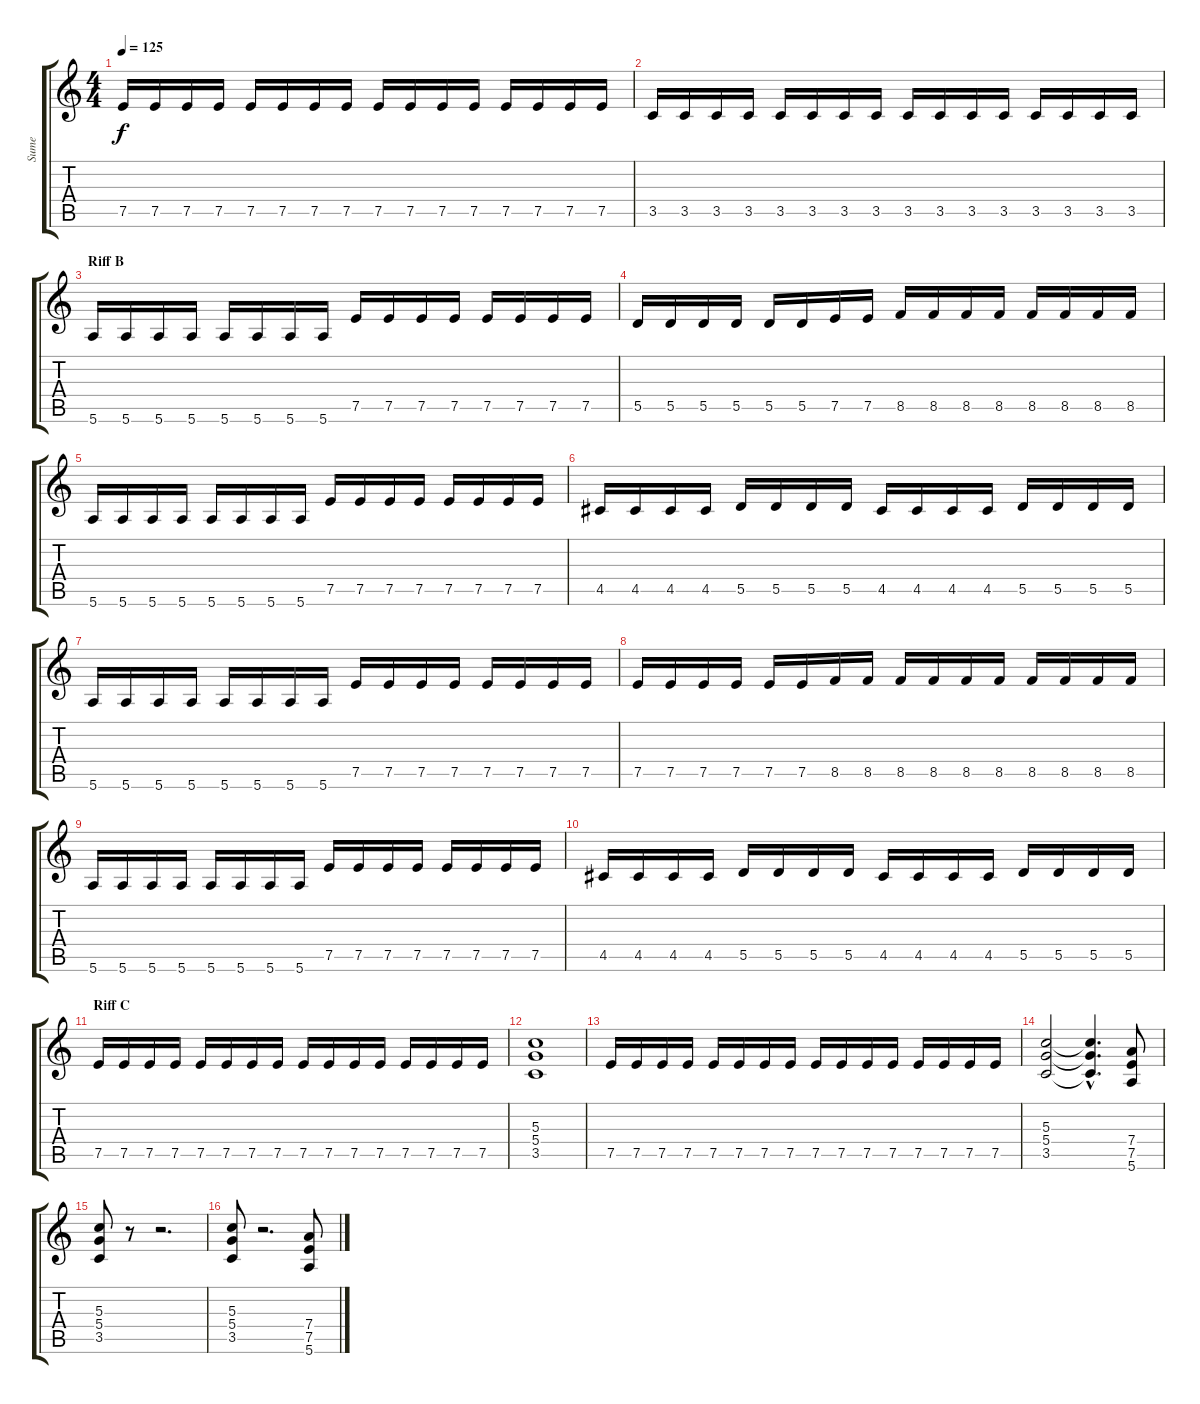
\track ("Sume" "Sume") {instrument distortionguitar}
\staff {score tabs}
\tuning (E4 B3 G3 D3 A2 E2) {hide}
\ts (4 4)
\tempo 125
\clef g2
\ks c
7.5.16{dy f} 7.5.16 7.5.16 7.5.16 7.5.16 7.5.16 7.5.16 7.5.16 7.5.16 7.5.16 7.5.16 7.5.16 7.5.16 7.5.16 7.5.16 7.5.16 |
3.5.16 3.5.16 3.5.16 3.5.16 3.5.16 3.5.16 3.5.16 3.5.16 3.5.16 3.5.16 3.5.16 3.5.16 3.5.16 3.5.16 3.5.16 3.5.16 |
\section ("" "Riff B")
5.6.16 5.6.16 5.6.16 5.6.16 5.6.16 5.6.16 5.6.16 5.6.16 7.5.16 7.5.16 7.5.16 7.5.16 7.5.16 7.5.16 7.5.16 7.5.16 |
5.5.16 5.5.16 5.5.16 5.5.16 5.5.16 5.5.16 7.5.16 7.5.16 8.5.16 8.5.16 8.5.16 8.5.16 8.5.16 8.5.16 8.5.16 8.5.16 |
5.6.16 5.6.16 5.6.16 5.6.16 5.6.16 5.6.16 5.6.16 5.6.16 7.5.16 7.5.16 7.5.16 7.5.16 7.5.16 7.5.16 7.5.16 7.5.16 |
4.5.16 4.5.16 4.5.16 4.5.16 5.5.16 5.5.16 5.5.16 5.5.16 4.5.16 4.5.16 4.5.16 4.5.16 5.5.16 5.5.16 5.5.16 5.5.16 |
5.6.16 5.6.16 5.6.16 5.6.16 5.6.16 5.6.16 5.6.16 5.6.16 7.5.16 7.5.16 7.5.16 7.5.16 7.5.16 7.5.16 7.5.16 7.5.16 |
7.5.16 7.5.16 7.5.16 7.5.16 7.5.16 7.5.16 8.5.16 8.5.16 8.5.16 8.5.16 8.5.16 8.5.16 8.5.16 8.5.16 8.5.16 8.5.16 |
5.6.16 5.6.16 5.6.16 5.6.16 5.6.16 5.6.16 5.6.16 5.6.16 7.5.16 7.5.16 7.5.16 7.5.16 7.5.16 7.5.16 7.5.16 7.5.16 |
4.5.16 4.5.16 4.5.16 4.5.16 5.5.16 5.5.16 5.5.16 5.5.16 4.5.16 4.5.16 4.5.16 4.5.16 5.5.16 5.5.16 5.5.16 5.5.16 |
\section ("" "Riff C")
7.5.16 7.5.16 7.5.16 7.5.16 7.5.16 7.5.16 7.5.16 7.5.16 7.5.16 7.5.16 7.5.16 7.5.16 7.5.16 7.5.16 7.5.16 7.5.16 |
(5.3 5.4 3.5).1 |
7.5.16 7.5.16 7.5.16 7.5.16 7.5.16 7.5.16 7.5.16 7.5.16 7.5.16 7.5.16 7.5.16 7.5.16 7.5.16 7.5.16 7.5.16 7.5.16 |
(5.3 5.4 3.5).2 (5.3{hac t} 5.4{hac t} 3.5{hac t}).4{d} (7.4 7.5 5.6).8 |
(5.3 5.4 3.5).8 r.8 r.2{d} |
(5.3 5.4 3.5).8 r.2{d} (7.4 7.5 5.6).8
